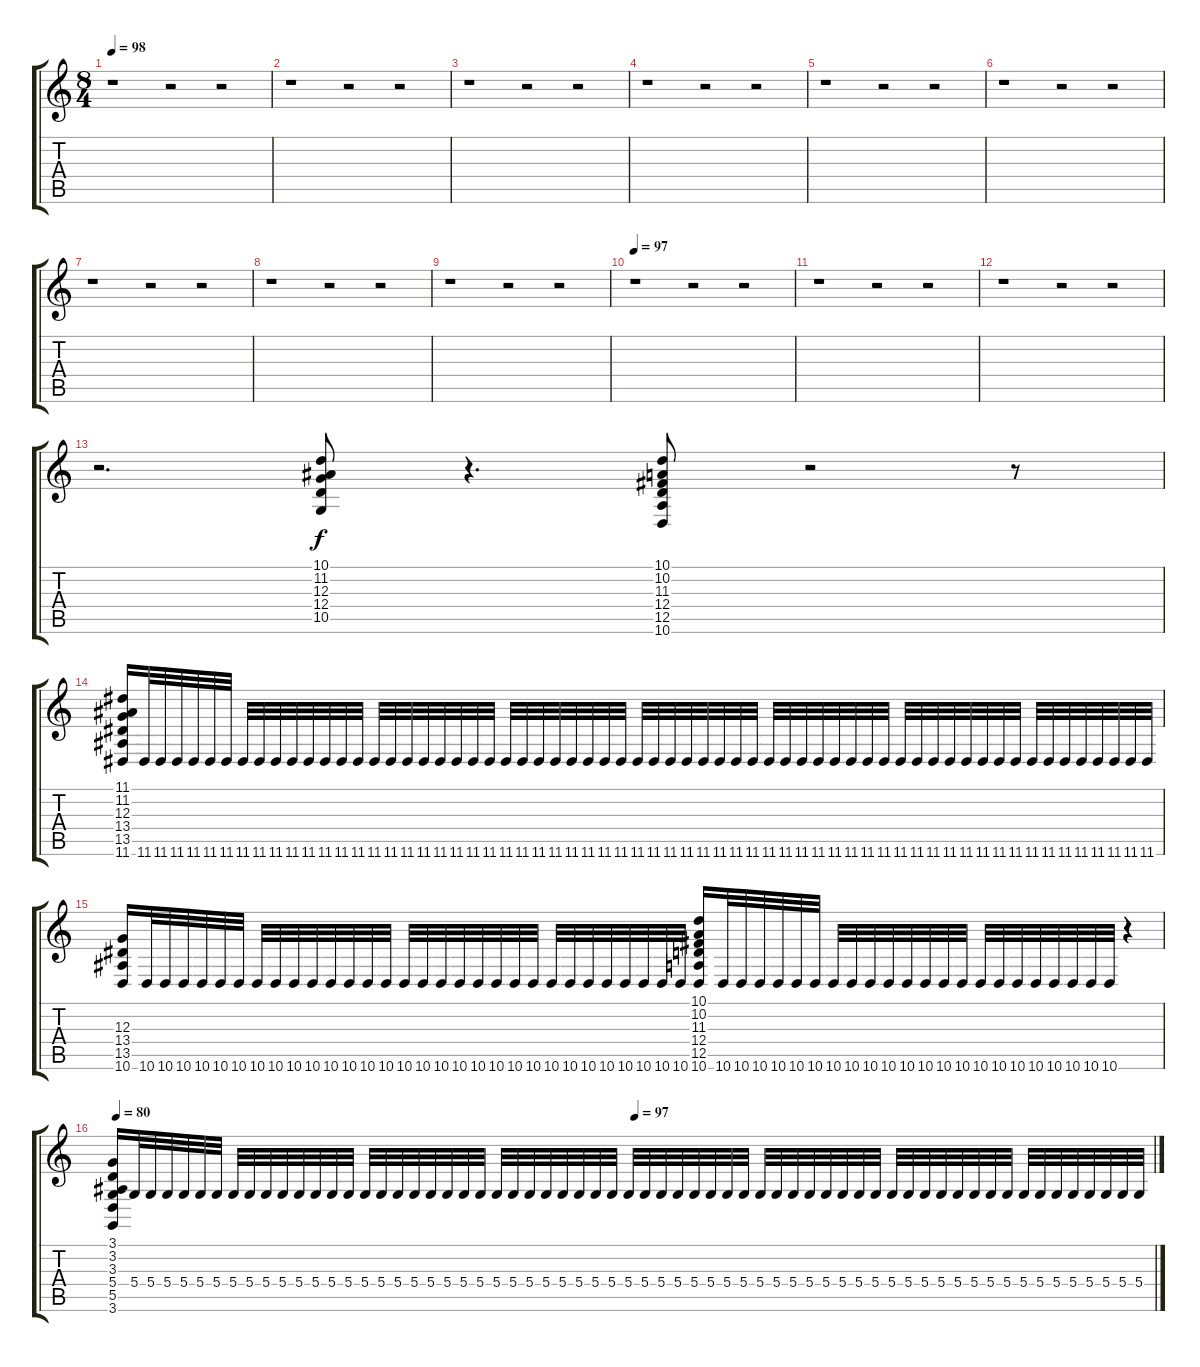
\track "" {instrument stringensemble1}
\staff {score tabs}
\tuning (E4 B3 G3 D3 A2 E2) {hide}
\ts (8 4)
\tempo 98
\clef g2
\ks c
r.1{dy f} r.2 r.2 |
r.1 r.2 r.2 |
r.1 r.2 r.2 |
r.1 r.2 r.2 |
r.1 r.2 r.2 |
r.1 r.2 r.2 |
r.1 r.2 r.2 |
r.1 r.2 r.2 |
r.1 r.2 r.2 |
\tempo 97
r.1 r.2 r.2 |
r.1 r.2 r.2 |
r.1 r.2 r.2 |
r.2{d} (10.1 11.2 12.3 12.4 10.5).8 r.4{d} (10.1 10.2 11.3 12.4 12.5 10.6).8 r.2 r.8 |
(11.1 11.2 12.3 13.4 13.5 11.6).16 11.6.32 11.6.32 11.6.32 11.6.32 11.6.32 11.6.32 11.6.32 11.6.32 11.6.32 11.6.32 11.6.32 11.6.32 11.6.32 11.6.32 11.6.32 11.6.32 11.6.32 11.6.32 11.6.32 11.6.32 11.6.32 11.6.32 11.6.32 11.6.32 11.6.32 11.6.32 11.6.32 11.6.32 11.6.32 11.6.32 11.6.32 11.6.32 11.6.32 11.6.32 11.6.32 11.6.32 11.6.32 11.6.32 11.6.32 11.6.32 11.6.32 11.6.32 11.6.32 11.6.32 11.6.32 11.6.32 11.6.32 11.6.32 11.6.32 11.6.32 11.6.32 11.6.32 11.6.32 11.6.32 11.6.32 11.6.32 11.6.32 11.6.32 11.6.32 11.6.32 11.6.32 11.6.32 |
(12.3 13.4 13.5 10.6).16 10.6.32 10.6.32 10.6.32 10.6.32 10.6.32 10.6.32 10.6.32 10.6.32 10.6.32 10.6.32 10.6.32 10.6.32 10.6.32 10.6.32 10.6.32 10.6.32 10.6.32 10.6.32 10.6.32 10.6.32 10.6.32 10.6.32 10.6.32 10.6.32 10.6.32 10.6.32 10.6.32 10.6.32 10.6.32 10.6.32 (10.1 10.2 11.3 12.4 12.5 10.6).16 10.6.32 10.6.32 10.6.32 10.6.32 10.6.32 10.6.32 10.6.32 10.6.32 10.6.32 10.6.32 10.6.32 10.6.32 10.6.32 10.6.32 10.6.32 10.6.32 10.6.32 10.6.32 10.6.32 10.6.32 10.6.32 10.6.32 r.4 |
\tempo 80
\tempo (97 0.5)
(3.1 3.2 3.3 5.4 5.5 3.6).16 5.4.32 5.4.32 5.4.32 5.4.32 5.4.32 5.4.32 5.4.32 5.4.32 5.4.32 5.4.32 5.4.32 5.4.32 5.4.32 5.4.32 5.4.32 5.4.32 5.4.32 5.4.32 5.4.32 5.4.32 5.4.32 5.4.32 5.4.32 5.4.32 5.4.32 5.4.32 5.4.32 5.4.32 5.4.32 5.4.32 5.4.32 5.4.32 5.4.32 5.4.32 5.4.32 5.4.32 5.4.32 5.4.32 5.4.32 5.4.32 5.4.32 5.4.32 5.4.32 5.4.32 5.4.32 5.4.32 5.4.32 5.4.32 5.4.32 5.4.32 5.4.32 5.4.32 5.4.32 5.4.32 5.4.32 5.4.32 5.4.32 5.4.32 5.4.32 5.4.32 5.4.32 5.4.32
